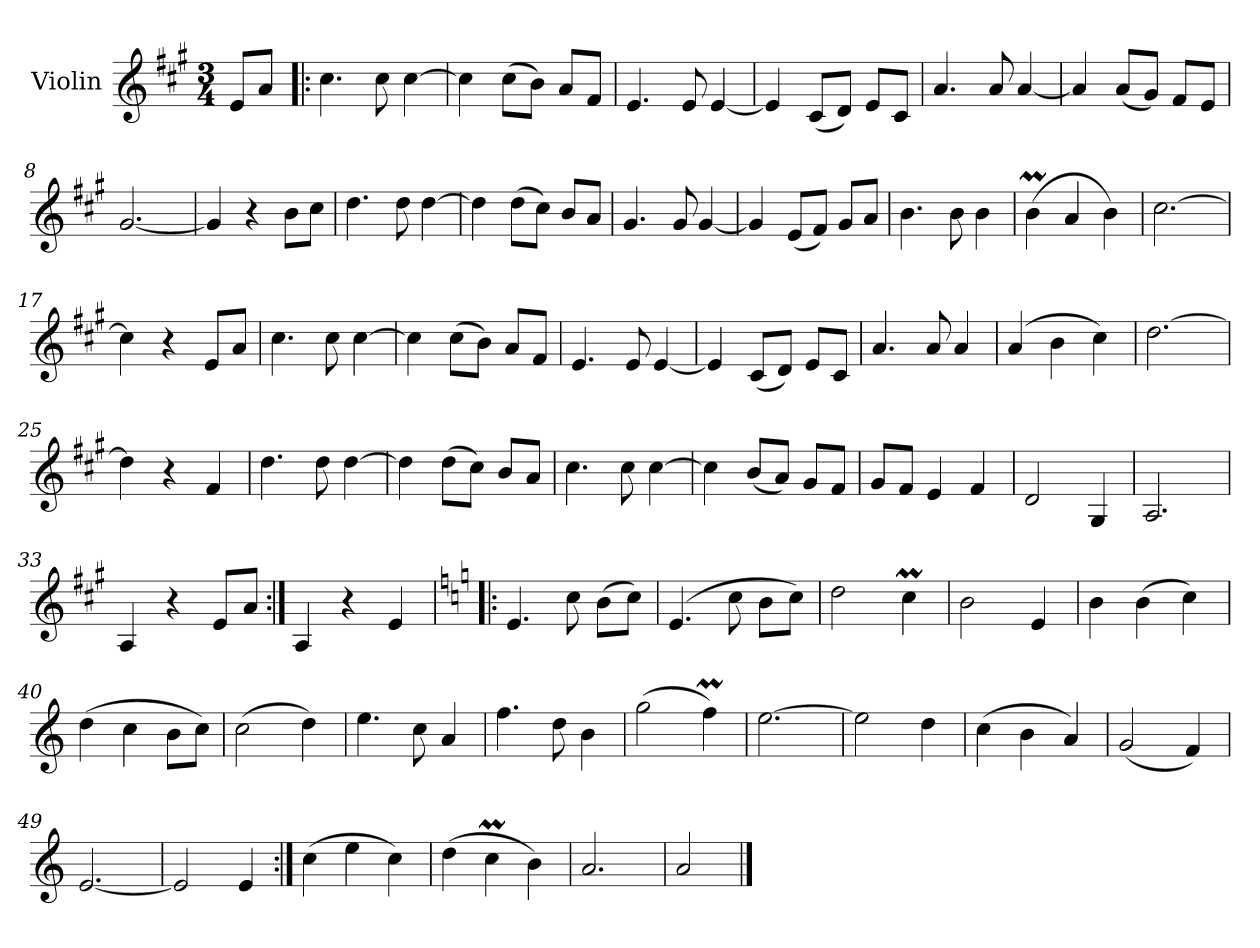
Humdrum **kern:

**kern
*part1
*staff1
*I"Violin
*I'Vln.
*clefG2
*k[f#c#g#]
*M3/4
=1
8e/L
8a/J
=2!|:
4.cc#\
8cc#\
[4cc#\
=3
4cc#\]
(8cc#\L
8b\J)
8a/L
8f#/J
=4
4.e/
8e/
[4e/
=5
4e/]
(8c#/L
8d/J)
8e/L
8c#/J
=6
4.a/
8a/
[4a/
=7
4a/]
(8a/L
8g#/J)
8f#/L
8e/J
=8
[2.g#/
=9
4g#/]
4r
8b\L
8cc#\J
!!LO:LB:g=z
=10
4.dd\
8dd\
[4dd\
=11
4dd\]
(8dd\L
8cc#\J)
8b/L
8a/J
=12
4.g#/
8g#/
[4g#/
=13
4g#/]
(8e/L
8f#/J)
8g#/L
8a/J
=14
4.b\
8b\
4b\
=15
(4bM\
4a/
4b\)
=16
[2.cc#\
=17
4cc#\]
4r
8e/L
8a/J
!!LO:LB:g=z
=18
4.cc#\
8cc#\
[4cc#\
=19
4cc#\]
(8cc#\L
8b\J)
8a/L
8f#/J
=20
4.e/
8e/
[4e/
=21
4e/]
(8c#/L
8d/J)
8e/L
8c#/J
=22
4.a/
8a/
4a/
=23
(4a/
4b\
4cc#\)
=24
[2.dd\
=25
4dd\]
4r
4f#/
!!LO:LB:g=z
=26
4.dd\
8dd\
[4dd\
=27
4dd\]
(8dd\L
8cc#\J)
8b/L
8a/J
=28
4.cc#\
8cc#\
[4cc#\
=29
4cc#\]
(8b/L
8a/J)
8g#/L
8f#/J
=30
8g#/L
8f#/J
4e/
4f#/
=31
2d/
4G#/
=32
2.A/
=33
4A/
4r
8e/L
8a/J
=34:|!
4A/
4r
4e/
!!LO:LB:g=z
=35!|:
*k[]
4.e/
8cc\
(8b\L
8cc\J)
=36
(4.e/
8cc\
8b\L
8cc\J)
=37
2dd\
4ccM\
=38
2b\
4e/
=39
4b\
(4b\
4cc\)
=40
(4dd\
4cc\
8b\L
8cc\J)
=41
(2cc\
4dd\)
=42
4.ee\
8cc\
4a/
!!LO:LB:g=z
=43
4.ff\
8dd\
4b\
=44
(2gg\
4ffM\)
=45
[2.ee\
=46
2ee\]
4dd\
=47
(4cc\
4b\
4a/)
=48
(2g/
4f/)
=49
[2.e/
=50
2e/]
4e/
!!LO:LB:g=z
=51:|!
(4cc\
4ee\
4cc\)
=52
(4dd\
4ccM\
4b\)
=53
2.a/
=54
2a/
==
*-
